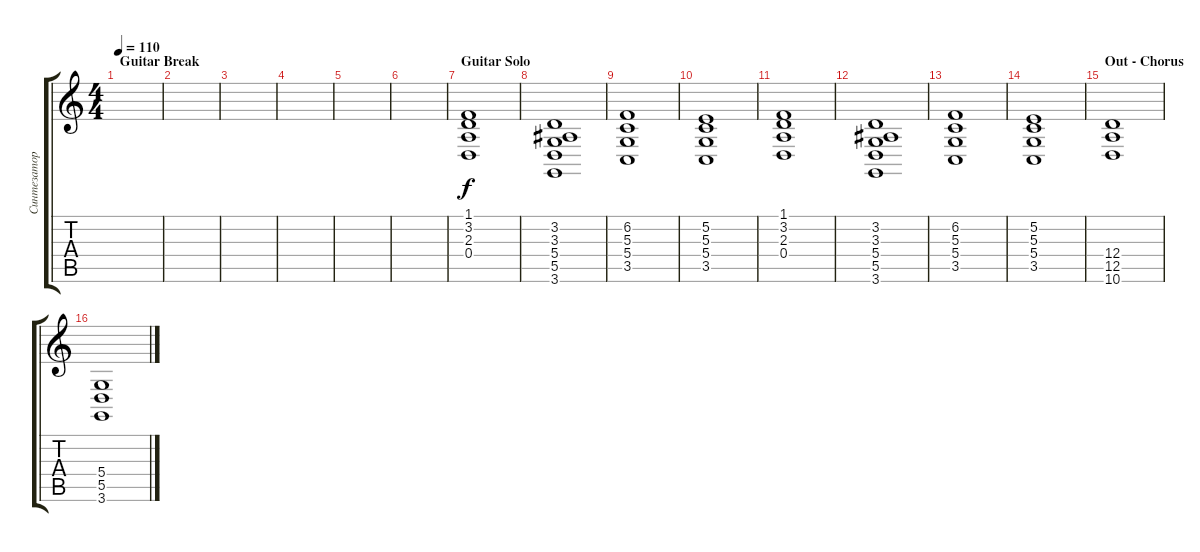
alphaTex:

\track ("Синтезатор" "Синтезатор") {instrument synthstrings1}
\staff {score tabs}
\tuning (E4 B3 G3 D3 A2 E2) {hide}
\ts (4 4)
\section ("" "Guitar Break")
\tempo 110
\clef g2
\ks c
|
|
|
|
|
|
\section ("" "Guitar Solo")
(1.1 3.2 2.3 0.4).1 |
(3.2 3.3 5.4 5.5 3.6).1 |
(6.2 5.3 5.4 3.5).1 |
(5.2 5.3 5.4 3.5).1 |
(1.1 3.2 2.3 0.4).1 |
(3.2 3.3 5.4 5.5 3.6).1 |
(6.2 5.3 5.4 3.5).1 |
(5.2 5.3 5.4 3.5).1 |
\section ("" "Out - Chorus")
(12.4 12.5 10.6).1 |
(5.4 5.5 3.6).1
